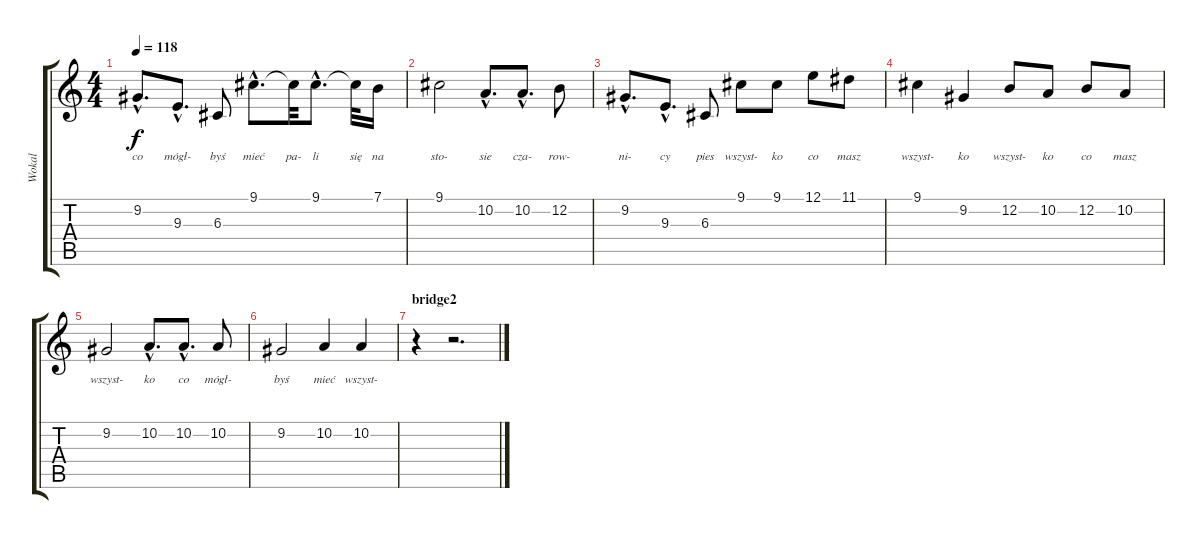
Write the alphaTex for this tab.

\track ("Wokal" "Wokal") {instrument voiceoohs}
\staff {score tabs}
\tuning (E4 B3 G3 D3 A2 E2) {hide}
\ts (4 4)
\tempo 118
\clef g2
\ks c
9.2{hac}.8{d lyrics (0 "co") lyrics (1 "") lyrics (2 "") lyrics (3 "") lyrics (4 "") dy f} 9.3{hac}.8{d lyrics (0 "mógł-") lyrics (1 "") lyrics (2 "") lyrics (3 "") lyrics (4 "")} 6.3.8{lyrics (0 "byś") lyrics (1 "") lyrics (2 "") lyrics (3 "") lyrics (4 "")} 9.1{hac}.8{d lyrics (0 "mieć") lyrics (1 "") lyrics (2 "") lyrics (3 "") lyrics (4 "")} 9.1{t}.32{lyrics (0 "pa-") lyrics (1 "") lyrics (2 "") lyrics (3 "") lyrics (4 "")} 9.1{hac}.8{d lyrics (0 "li") lyrics (1 "") lyrics (2 "") lyrics (3 "") lyrics (4 "")} 9.1{t}.32{lyrics (0 "się") lyrics (1 "") lyrics (2 "") lyrics (3 "") lyrics (4 "")} 7.1.16{lyrics (0 "na") lyrics (1 "") lyrics (2 "") lyrics (3 "") lyrics (4 "")} |
9.1.2{lyrics (0 "sto-") lyrics (1 "") lyrics (2 "") lyrics (3 "") lyrics (4 "")} 10.2{hac}.8{d lyrics (0 "sie") lyrics (1 "") lyrics (2 "") lyrics (3 "") lyrics (4 "")} 10.2{hac}.8{d lyrics (0 "cza-") lyrics (1 "") lyrics (2 "") lyrics (3 "") lyrics (4 "")} 12.2.8{lyrics (0 "row-") lyrics (1 "") lyrics (2 "") lyrics (3 "") lyrics (4 "")} |
9.2{hac}.8{d lyrics (0 "ni-") lyrics (1 "") lyrics (2 "") lyrics (3 "") lyrics (4 "")} 9.3{hac}.8{d lyrics (0 "cy") lyrics (1 "") lyrics (2 "") lyrics (3 "") lyrics (4 "")} 6.3.8{lyrics (0 "pies") lyrics (1 "") lyrics (2 "") lyrics (3 "") lyrics (4 "")} 9.1.8{lyrics (0 "wszyst-") lyrics (1 "") lyrics (2 "") lyrics (3 "") lyrics (4 "")} 9.1.8{lyrics (0 "ko") lyrics (1 "") lyrics (2 "") lyrics (3 "") lyrics (4 "")} 12.1.8{lyrics (0 "co") lyrics (1 "") lyrics (2 "") lyrics (3 "") lyrics (4 "")} 11.1.8{lyrics (0 "masz") lyrics (1 "") lyrics (2 "") lyrics (3 "") lyrics (4 "")} |
9.1.4{lyrics (0 "wszyst-") lyrics (1 "") lyrics (2 "") lyrics (3 "") lyrics (4 "")} 9.2.4{lyrics (0 "ko") lyrics (1 "") lyrics (2 "") lyrics (3 "") lyrics (4 "")} 12.2.8{lyrics (0 "wszyst-") lyrics (1 "") lyrics (2 "") lyrics (3 "") lyrics (4 "")} 10.2.8{lyrics (0 "ko") lyrics (1 "") lyrics (2 "") lyrics (3 "") lyrics (4 "")} 12.2.8{lyrics (0 "co") lyrics (1 "") lyrics (2 "") lyrics (3 "") lyrics (4 "")} 10.2.8{lyrics (0 "masz") lyrics (1 "") lyrics (2 "") lyrics (3 "") lyrics (4 "")} |
9.2.2{lyrics (0 "wszyst-") lyrics (1 "") lyrics (2 "") lyrics (3 "") lyrics (4 "")} 10.2{hac}.8{d lyrics (0 "ko") lyrics (1 "") lyrics (2 "") lyrics (3 "") lyrics (4 "")} 10.2{hac}.8{d lyrics (0 "co") lyrics (1 "") lyrics (2 "") lyrics (3 "") lyrics (4 "")} 10.2.8{lyrics (0 "mógł-") lyrics (1 "") lyrics (2 "") lyrics (3 "") lyrics (4 "")} |
9.2.2{lyrics (0 "byś") lyrics (1 "") lyrics (2 "") lyrics (3 "") lyrics (4 "")} 10.2.4{lyrics (0 "mieć") lyrics (1 "") lyrics (2 "") lyrics (3 "") lyrics (4 "")} 10.2.4{lyrics (0 "wszyst-") lyrics (1 "") lyrics (2 "") lyrics (3 "") lyrics (4 "")} |
\section ("" "bridge2")
r.4 r.2{d}
